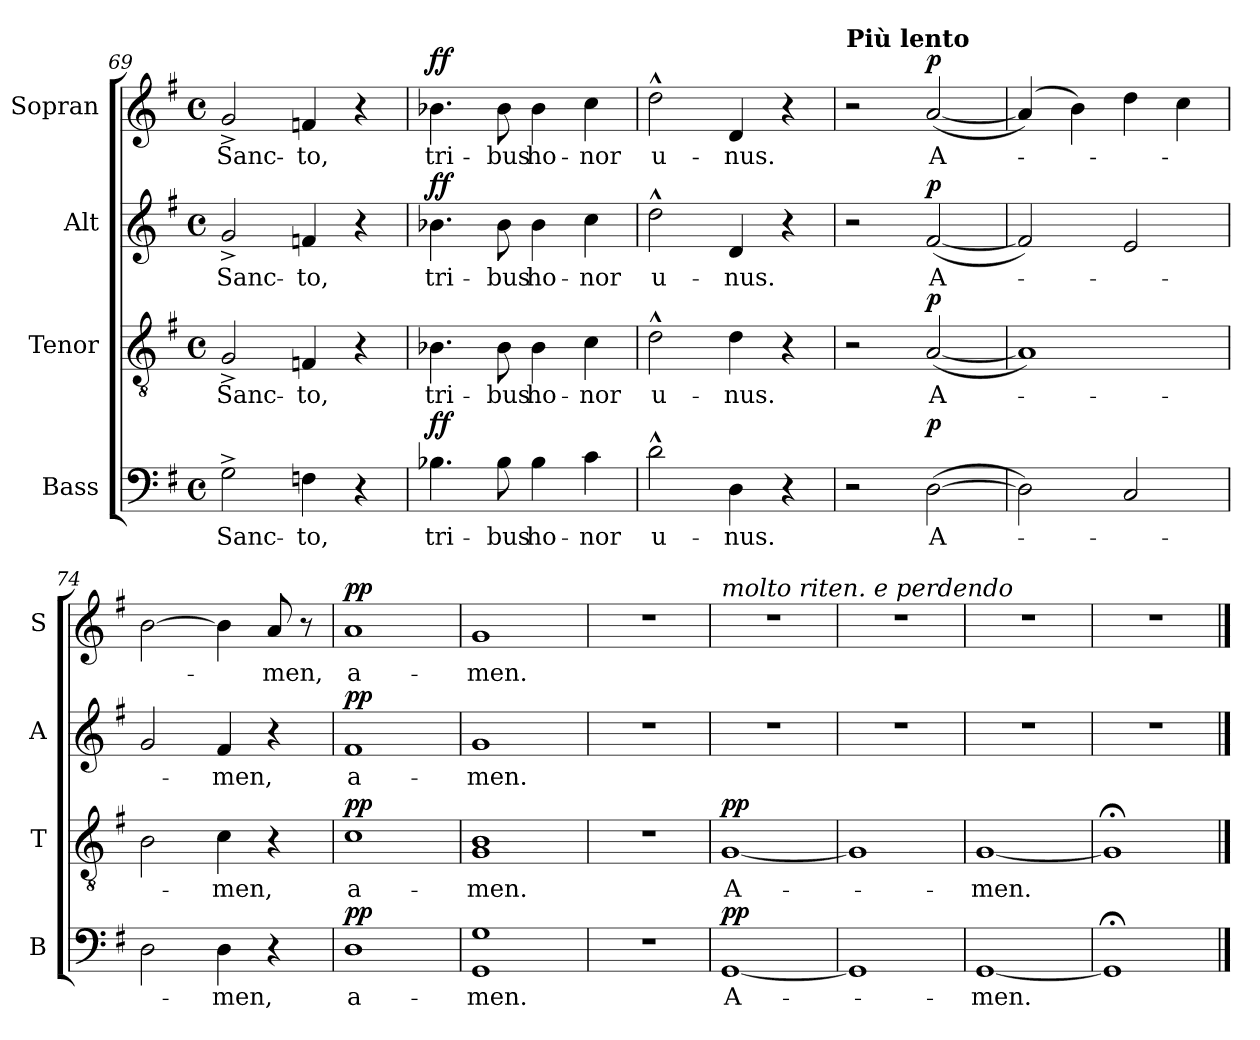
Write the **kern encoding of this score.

**kern	**text	**dynam	**kern	**text	**dynam	**kern	**text	**dynam	**kern	**text	**dynam
*part4	*part4	*part4	*part3	*part3	*part3	*part2	*part2	*part2	*part1	*part1	*part1
*staff4	*staff4	*staff4	*staff3	*staff3	*staff3	*staff2	*staff2	*staff2	*staff1	*staff1	*staff1
*I"Bass	*	*	*I"Tenor	*	*	*I"Alt	*	*	*I"Sopran	*	*
*I'B	*	*	*I'T	*	*	*I'A	*	*	*I'S	*	*
*clefF4	*	*	*clefGv2	*	*	*clefG2	*	*	*clefG2	*	*
*k[f#]	*	*	*k[f#]	*	*	*k[f#]	*	*	*k[f#]	*	*
*G:	*	*	*G:	*	*	*G:	*	*	*G:	*	*
*M4/4	*	*	*M4/4	*	*	*M4/4	*	*	*M4/4	*	*
*met(c)	*	*	*met(c)	*	*	*met(c)	*	*	*met(c)	*	*
=69	=69	=69	=69	=69	=69	=69	=69	=69	=69	=69	=69
!	!LO:LY:b	!	!	!LO:LY:b	!	!	!LO:LY:b	!	!	!LO:LY:b	!
2G^\	Sanc-	.	2G^/	Sanc-	.	2g^/	Sanc-	.	2g^/	Sanc-	.
!	!LO:LY:b	!	!	!LO:LY:b	!	!	!LO:LY:b	!	!	!LO:LY:b	!
4Fn\	-to,	.	4Fn/	-to,	.	4fn/	-to,	.	4fn/	-to,	.
4r	.	.	4r	.	.	4r	.	.	4r	.	.
=70	=70	=70	=70	=70	=70	=70	=70	=70	=70	=70	=70
!	!LO:LY:b	!LO:DY:a	!	!LO:LY:b	!	!	!LO:LY:b	!LO:DY:a	!	!LO:LY:b	!LO:DY:a
4.B-X\	tri-	ff	4.B-X\	tri-	.	4.b-X\	tri-	ff	4.b-X\	tri-	ff
!	!LO:LY:b	!	!	!LO:LY:b	!	!	!LO:LY:b	!	!	!LO:LY:b	!
8B-\	-bus	.	8B-\	-bus	.	8b-\	-bus	.	8b-\	-bus	.
!	!LO:LY:b	!	!	!LO:LY:b	!	!	!LO:LY:b	!	!	!LO:LY:b	!
4B-\	ho-	.	4B-\	ho-	.	4b-\	ho-	.	4b-\	ho-	.
!	!LO:LY:b	!	!	!LO:LY:b	!	!	!LO:LY:b	!	!	!LO:LY:b	!
4c\	-nor	.	4c\	-nor	.	4cc\	-nor	.	4cc\	-nor	.
!!LO:PB:g=z
=71	=71	=71	=71	=71	=71	=71	=71	=71	=71	=71	=71
!	!LO:LY:b	!	!	!LO:LY:b	!	!	!LO:LY:b	!	!	!LO:LY:b	!
2d^^\	u-	.	2d^^\	u-	.	2dd^^\	u-	.	2dd^^\	u-	.
!	!LO:LY:b	!	!	!LO:LY:b	!	!	!LO:LY:b	!	!	!LO:LY:b	!
4D\	-nus.	.	4d\	-nus.	.	4d/	-nus.	.	4d/	-nus.	.
4r	.	.	4r	.	.	4r	.	.	4r	.	.
=72	=72	=72	=72	=72	=72	=72	=72	=72	=72	=72	=72
!	!	!	!	!	!	!	!	!	!LO:TX:a:B:t=Più lento	!	!
2r	.	.	2r	.	.	2r	.	.	2r	.	.
!	!LO:LY:b	!LO:DY:a	!	!LO:LY:b	!LO:DY:a	!	!LO:LY:b	!LO:DY:a	!	!LO:LY:b	!LO:DY:a
(>[2D\	A-	p	(<[2A/	A-	p	(<[2f#/	A-	p	(>[2a/	A-	p
=73	=73	=73	=73	=73	=73	=73	=73	=73	=73	=73	=73
2D\])	.	.	1A])	.	.	2f#/])	.	.	(>4a/])	.	.
.	.	.	.	.	.	.	.	.	4b\)	.	.
2C/	.	.	.	.	.	2e/	.	.	4dd\	.	.
.	.	.	.	.	.	.	.	.	4cc\	.	.
=74	=74	=74	=74	=74	=74	=74	=74	=74	=74	=74	=74
2D\	.	.	2B\	.	.	2g/	.	.	[2b\	.	.
!	!LO:LY:b	!	!	!LO:LY:b	!	!	!LO:LY:b	!	!	!	!
4D\	-men,	.	4c\	-men,	.	4f#/	-men,	.	4b\]	.	.
!	!	!	!	!	!	!	!	!	!	!LO:LY:b	!
4r	.	.	4r	.	.	4r	.	.	8a/	-men,	.
.	.	.	.	.	.	.	.	.	8r	.	.
=75	=75	=75	=75	=75	=75	=75	=75	=75	=75	=75	=75
!	!LO:LY:b	!LO:DY:a	!	!LO:LY:b	!LO:DY:a	!	!LO:LY:b	!LO:DY:a	!	!LO:LY:b	!LO:DY:a
1D	a-	pp	1c	a-	pp	1f#	a-	pp	1a	a-	pp
=76	=76	=76	=76	=76	=76	=76	=76	=76	=76	=76	=76
!	!LO:LY:b	!	!	!LO:LY:b	!	!	!LO:LY:b	!	!	!LO:LY:b	!
1GG 1G	-men.	.	1G 1B	-men.	.	1g	-men.	.	1g	-men.	.
=77	=77	=77	=77	=77	=77	=77	=77	=77	=77	=77	=77
1r	.	.	1r	.	.	1r	.	.	1r	.	.
!!LO:PB:g=z
=78	=78	=78	=78	=78	=78	=78	=78	=78	=78	=78	=78
!	!	!	!	!	!	!	!	!	!LO:TX:a:i:t=molto riten. e perdendo	!	!
!	!LO:LY:b	!LO:DY:a	!	!LO:LY:b	!LO:DY:a	!	!	!	!	!	!
[1GG	A-	pp	[1G	A-	pp	1r	.	.	1r	.	.
=79	=79	=79	=79	=79	=79	=79	=79	=79	=79	=79	=79
1GG]	.	.	1G]	.	.	1r	.	.	1r	.	.
=80	=80	=80	=80	=80	=80	=80	=80	=80	=80	=80	=80
!	!LO:LY:b	!	!	!LO:LY:b	!	!	!	!	!	!	!
[1GG	-men.	.	[1G	-men.	.	1r	.	.	1r	.	.
=81	=81	=81	=81	=81	=81	=81	=81	=81	=81	=81	=81
1GG;<]	.	.	1G;<]	.	.	1r	.	.	1r	.	.
==	==	==	==	==	==	==	==	==	==	==	==
*-	*-	*-	*-	*-	*-	*-	*-	*-	*-	*-	*-
